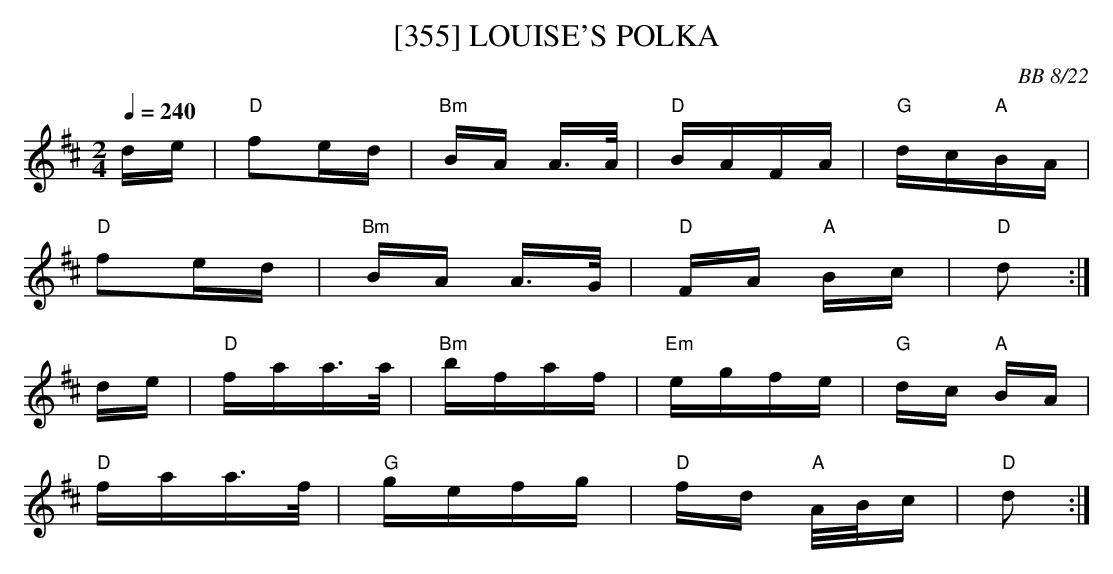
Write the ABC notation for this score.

X:1
T:[355] LOUISE'S POLKA
C:BB 8/22
M:2/4
Q:1/4=240
K:D
de|"D"f2ed | "Bm"BA A>A |"D"BAFA |"G"dc"A"BA|
"D"f2ed | "Bm"BA A>G|"D"FA "A"Bc|"D" d2 :|%
de|"D"faa>a|"Bm"bfaf|"Em"egfe |"G"dc "A"BA|
"D"faa>f | "G"gefg | "D"fd "A"A/B/c| "D" d2 :|%
